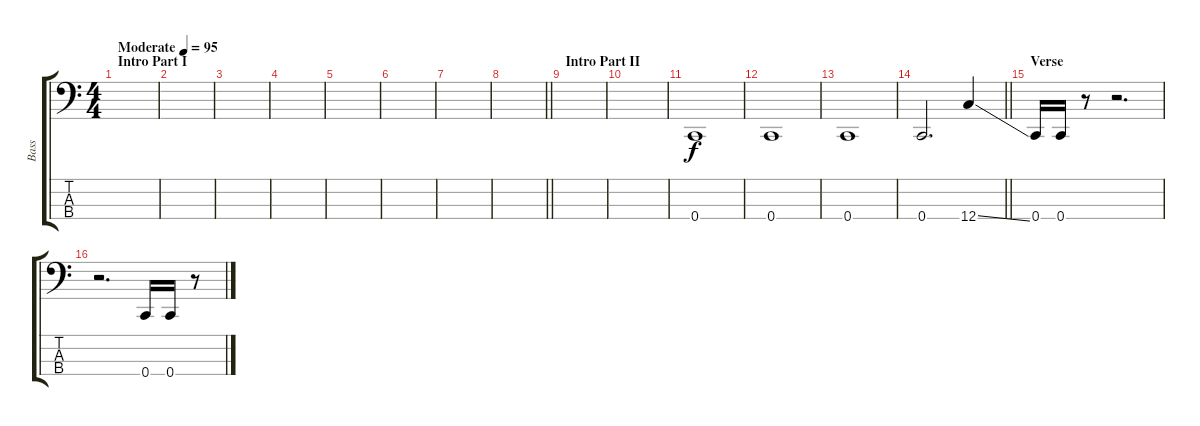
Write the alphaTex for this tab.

\track ("Bass" "Bass") {instrument electricbasspick}
\staff {score tabs}
\tuning (F2 C2 G1 C1) {hide}
\ts (4 4)
\section ("" "Intro Part I")
\tempo (95 "Moderate")
\clef f4
\ks c
|
|
|
|
|
|
|
\barLineRight lightlight
|
\section ("" "Intro Part II")
|
|
0.4.1 |
0.4.1 |
0.4.1 |
\barLineRight lightlight
0.4.2{d} 12.4{ss}.4 |
\section ("" "Verse ")
0.4.16 0.4.16 r.8 r.2{d} |
r.2{d} 0.4.16 0.4.16 r.8
